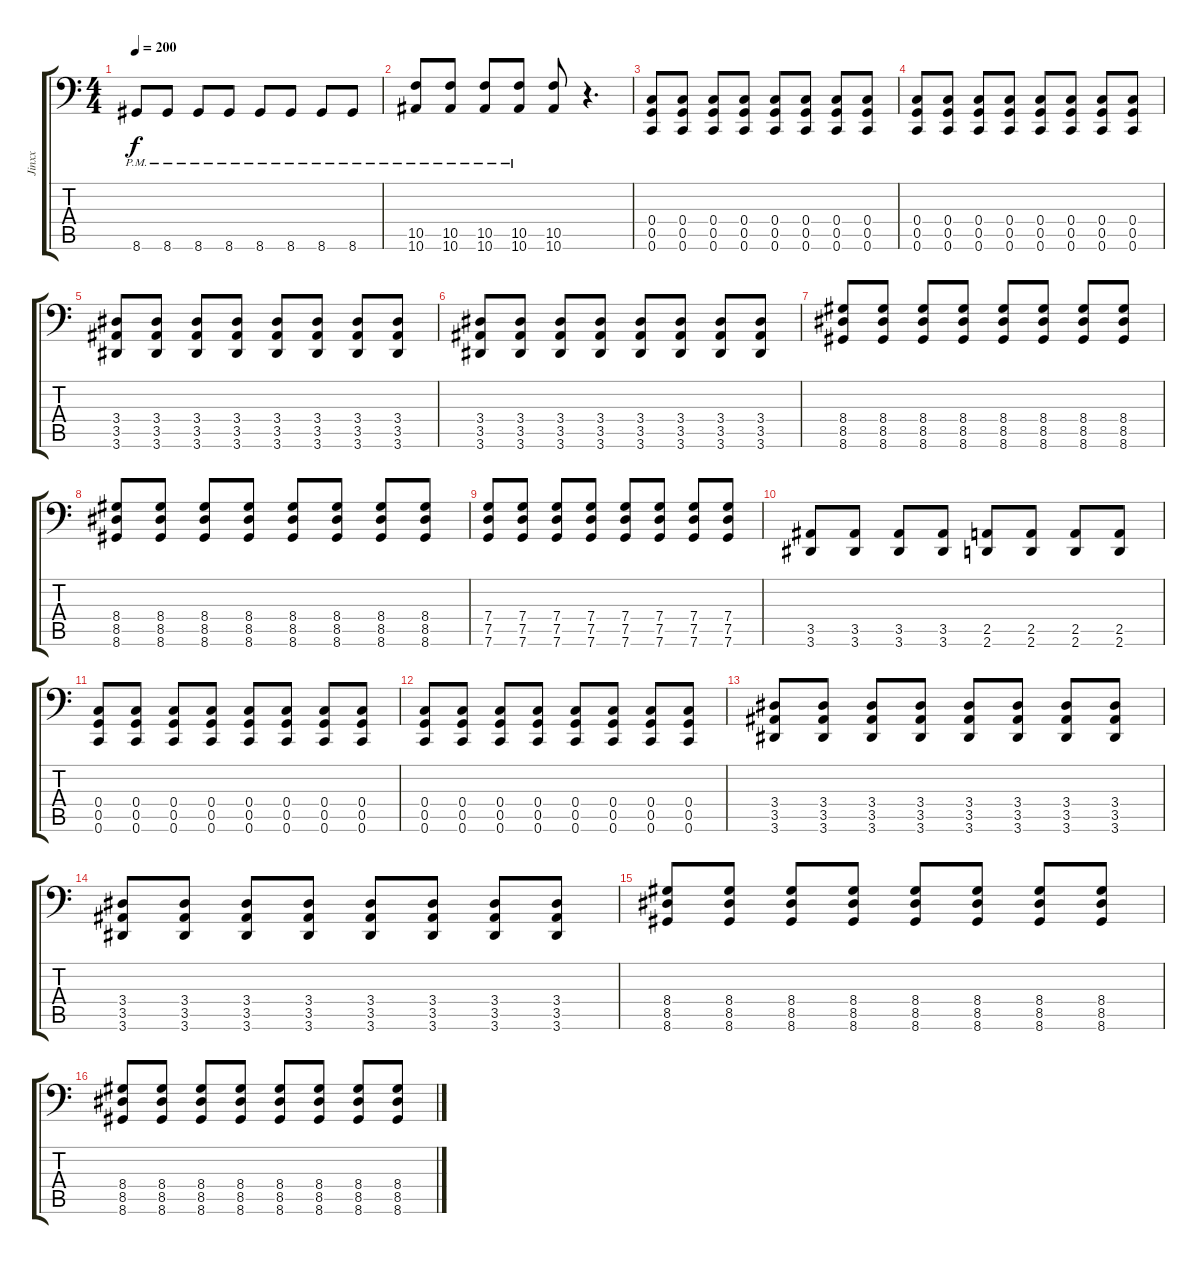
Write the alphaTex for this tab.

\track ("Jinxx" "Jinxx") {instrument distortionguitar}
\staff {score tabs}
\tuning (D3 A2 F2 C2 G1 C1) {hide}
\ts (4 4)
\tempo 200
\clef f4
\ks c
8.6{pm}.8{dy f} 8.6{pm}.8 8.6{pm}.8 8.6{pm}.8 8.6{pm}.8 8.6{pm}.8 8.6{pm}.8 8.6{pm}.8 |
(10.5{pm} 10.6{pm}).8 (10.5{pm} 10.6{pm}).8 (10.5{pm} 10.6{pm}).8 (10.5{pm} 10.6{pm}).8 (10.5 10.6).8 r.4{d} |
(0.4 0.5 0.6).8{volume 13 balance 8} (0.4 0.5 0.6).8 (0.4 0.5 0.6).8 (0.4 0.5 0.6).8 (0.4 0.5 0.6).8 (0.4 0.5 0.6).8 (0.4 0.5 0.6).8 (0.4 0.5 0.6).8 |
(0.4 0.5 0.6).8 (0.4 0.5 0.6).8 (0.4 0.5 0.6).8 (0.4 0.5 0.6).8 (0.4 0.5 0.6).8 (0.4 0.5 0.6).8 (0.4 0.5 0.6).8 (0.4 0.5 0.6).8 |
(3.4 3.5 3.6).8 (3.4 3.5 3.6).8 (3.4 3.5 3.6).8 (3.4 3.5 3.6).8 (3.4 3.5 3.6).8 (3.4 3.5 3.6).8 (3.4 3.5 3.6).8 (3.4 3.5 3.6).8 |
(3.4 3.5 3.6).8 (3.4 3.5 3.6).8 (3.4 3.5 3.6).8 (3.4 3.5 3.6).8 (3.4 3.5 3.6).8 (3.4 3.5 3.6).8 (3.4 3.5 3.6).8 (3.4 3.5 3.6).8 |
(8.4 8.5 8.6).8 (8.4 8.5 8.6).8 (8.4 8.5 8.6).8 (8.4 8.5 8.6).8 (8.4 8.5 8.6).8 (8.4 8.5 8.6).8 (8.4 8.5 8.6).8 (8.4 8.5 8.6).8 |
(8.4 8.5 8.6).8 (8.4 8.5 8.6).8 (8.4 8.5 8.6).8 (8.4 8.5 8.6).8 (8.4 8.5 8.6).8 (8.4 8.5 8.6).8 (8.4 8.5 8.6).8 (8.4 8.5 8.6).8 |
(7.4 7.5 7.6).8 (7.4 7.5 7.6).8 (7.4 7.5 7.6).8 (7.4 7.5 7.6).8 (7.4 7.5 7.6).8 (7.4 7.5 7.6).8 (7.4 7.5 7.6).8 (7.4 7.5 7.6).8 |
(3.5 3.6).8 (3.5 3.6).8 (3.5 3.6).8 (3.5 3.6).8 (2.5 2.6).8 (2.5 2.6).8 (2.5 2.6).8 (2.5 2.6).8 |
(0.4 0.5 0.6).8 (0.4 0.5 0.6).8 (0.4 0.5 0.6).8 (0.4 0.5 0.6).8 (0.4 0.5 0.6).8 (0.4 0.5 0.6).8 (0.4 0.5 0.6).8 (0.4 0.5 0.6).8 |
(0.4 0.5 0.6).8 (0.4 0.5 0.6).8 (0.4 0.5 0.6).8 (0.4 0.5 0.6).8 (0.4 0.5 0.6).8 (0.4 0.5 0.6).8 (0.4 0.5 0.6).8 (0.4 0.5 0.6).8 |
(3.4 3.5 3.6).8 (3.4 3.5 3.6).8 (3.4 3.5 3.6).8 (3.4 3.5 3.6).8 (3.4 3.5 3.6).8 (3.4 3.5 3.6).8 (3.4 3.5 3.6).8 (3.4 3.5 3.6).8 |
(3.4 3.5 3.6).8 (3.4 3.5 3.6).8 (3.4 3.5 3.6).8 (3.4 3.5 3.6).8 (3.4 3.5 3.6).8 (3.4 3.5 3.6).8 (3.4 3.5 3.6).8 (3.4 3.5 3.6).8 |
(8.4 8.5 8.6).8 (8.4 8.5 8.6).8 (8.4 8.5 8.6).8 (8.4 8.5 8.6).8 (8.4 8.5 8.6).8 (8.4 8.5 8.6).8 (8.4 8.5 8.6).8 (8.4 8.5 8.6).8 |
(8.4 8.5 8.6).8 (8.4 8.5 8.6).8 (8.4 8.5 8.6).8 (8.4 8.5 8.6).8 (8.4 8.5 8.6).8 (8.4 8.5 8.6).8 (8.4 8.5 8.6).8 (8.4 8.5 8.6).8
